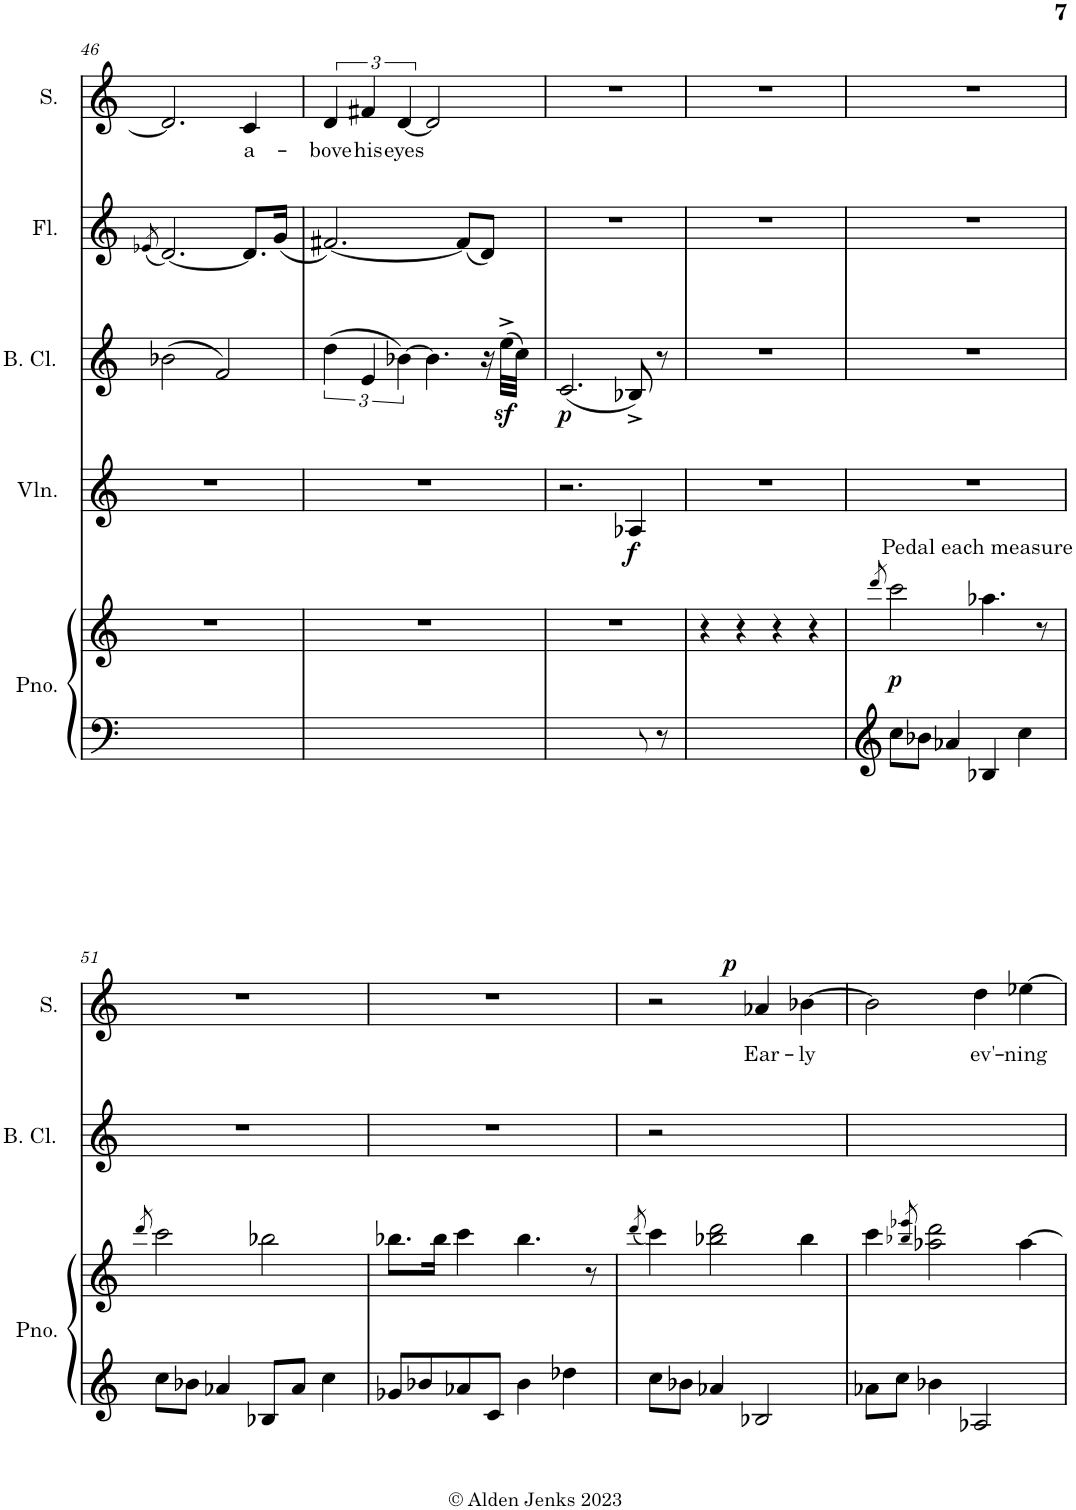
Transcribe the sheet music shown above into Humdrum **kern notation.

**kern	**kern	**dynam	**kern	**dynam	**kern	**text	**dynam	**kern	**kern	**text	**dynam
*part5	*part5	*part5	*part4	*part4	*part3	*part3	*part3	*part2	*part1	*part1	*part1
*staff6	*staff5	*staff5/6	*staff4	*staff4	*staff3	*staff3	*staff3	*staff2	*staff1	*staff1	*staff1
*I"Piano	*	*	*I"Violin	*	*I"Bass Clarinet (Bb)	*	*	*I"Flute	*I"Soprano	*	*
*I'Pno.	*	*	*I'Vln.	*	*I'B. Cl.	*	*	*I'Fl.	*I'S.	*	*
!!LO:PB:g=z
*clefF4	*clefG2	*	*clefG2	*	*clefG2	*	*	*clefG2	*clefG2	*	*
*	*	*	*	*	*Trd8c14	*	*	*	*	*	*
*k[]	*k[]	*	*k[]	*	*k[]	*	*	*k[]	*k[]	*	*
*M4/4	*M4/4	*	*M4/4	*	*M4/4	*	*	*M4/4	*M4/4	*	*
=46	=46	=46	=46	=46	=46	=46	=46	=46	=46	=46	=46
.	.	.	.	.	.	.	.	(8qe-X/	.	.	.
2A-X	1r	.	1r	.	(2b-X\	.	.	[2.d/)	2.d/]	.	.
2E-X	.	.	.	.	2f/)	.	.	.	.	.	.
!	!	!	!	!	!	!	!	!	!	!LO:LY:b	!
.	.	.	.	.	.	.	.	8.d/L]	4c/	a-	.
.	.	.	.	.	.	.	.	(16g/Jk	.	.	.
=47	=47	=47	=47	=47	=47	=47	=47	=47	=47	=47	=47
!	!	!	!	!	!	!	!	!	!	!LO:LY:b	!
6c	1r	.	1r	.	(6dd\	.	.	[2.f#X/)	6d/	-bove	.
!	!	!	!	!	!	!	!	!	!	!LO:LY:b	!
6D	.	.	.	.	6e/	.	.	.	6f#X/	his	.
!	!	!	!	!	!	!	!	!	!	!LO:LY:b	!
6A-X	.	.	.	.	[6b-X\)	.	.	.	[6d/	eyes	.
4.A-	.	.	.	.	4.b-\]	.	.	.	2d/]	.	.
.	.	.	.	.	.	.	.	(8f#/L]	.	.	.
16ryy	.	.	.	.	16r	.	.	8d/J)	.	.	.
32d^LLL	.	.	.	.	(32eez<^\LLL	.	.	.	.	.	.
32B-XJJJ	.	.	.	.	32cc\JJJ)	.	.	.	.	.	.
=48	=48	=48	=48	=48	=48	=48	=48	=48	=48	=48	=48
!	!	!	!	!	!	!	!LO:DY:b	!	!	!	!
2.BB-X	1r	.	2.r	.	(2.c/	.	p	1r	1r	.	.
!	!	!	!	!LO:DY:b	!	!	!	!	!	!	!
8AA-X	.	.	4A-X/	f	8B-X^/)	.	.	.	.	.	.
8r	.	.	.	.	8r	.	.	.	.	.	.
=49	=49	=49	=49	=49	=49	=49	=49	=49	=49	=49	=49
1ryy	4r	.	1r	.	1r	.	.	1r	1r	.	.
.	4r	.	.	.	.	.	.	.	.	.	.
.	4r	.	.	.	.	.	.	.	.	.	.
.	4r	.	.	.	.	.	.	.	.	.	.
=50	=50	=50	=50	=50	=50	=50	=50	=50	=50	=50	=50
.	8qddd/	.	.	.	.	.	.	.	.	.	.
!	!LO:TX:a:t=Pedal each measure	!	!	!	!	!	!	!	!	!	!
!	!	!LO:DY:b	!	!	!	!	!	!	!	!	!
8cc\L	2ccc\	p	1r	.	1r	.	.	1r	1r	.	.
8b-X\J	.	.	.	.	.	.	.	.	.	.	.
4a-X/	.	.	.	.	.	.	.	.	.	.	.
4B-X/	4.aa-X\	.	.	.	.	.	.	.	.	.	.
4cc\	.	.	.	.	.	.	.	.	.	.	.
.	8r	.	.	.	.	.	.	.	.	.	.
!!LO:LB:g=z
=51	=51	=51	=51	=51	=51	=51	=51	=51	=51	=51	=51
.	8qddd/	.	.	.	.	.	.	.	.	.	.
8cc\L	2ccc\	.	1r	.	1r	.	.	1r	1r	.	.
8b-X\J	.	.	.	.	.	.	.	.	.	.	.
4a-X/	.	.	.	.	.	.	.	.	.	.	.
8B-X/L	2bb-X\	.	.	.	.	.	.	.	.	.	.
8a-/J	.	.	.	.	.	.	.	.	.	.	.
4cc\	.	.	.	.	.	.	.	.	.	.	.
=52	=52	=52	=52	=52	=52	=52	=52	=52	=52	=52	=52
8g-X/L	8.bb-X\L	.	1r	.	1r	.	.	1r	1r	.	.
8b-X/	.	.	.	.	.	.	.	.	.	.	.
.	16bb-\Jk	.	.	.	.	.	.	.	.	.	.
8a-X/	4ccc\	.	.	.	.	.	.	.	.	.	.
8c/J	.	.	.	.	.	.	.	.	.	.	.
4b-\	4.bb-\	.	.	.	.	.	.	.	.	.	.
4dd-X\	.	.	.	.	.	.	.	.	.	.	.
.	8r	.	.	.	.	.	.	.	.	.	.
=53	=53	=53	=53	=53	=53	=53	=53	=53	=53	=53	=53
.	(8qddd/	.	.	.	.	.	.	.	.	.	.
8cc\L	4ccc\)	.	1r	.	2r	.	.	1r	2r	.	.
8b-X\J	.	.	.	.	.	.	.	.	.	.	.
4a-X/	2bb-X\ 2ddd\	.	.	.	.	.	.	.	.	.	.
!	!	!	!	!	!	!LO:LY:b	!	!	!	!LO:LY:b	!LO:DY:a
2B-X/	.	.	.	.	4a-X	Ear-	.	.	4a-X/	Ear-	p
!	!	!	!	!	!	!LO:LY:b	!	!	!	!LO:LY:b	!
.	4bb-\	.	.	.	4b-X	-ly	.	.	[4b-X\	-ly	.
=54	=54	=54	=54	=54	=54	=54	=54	=54	=54	=54	=54
8a-X\L	4ccc\	.	1r	.	2b-	.	.	1r	2b-\]	.	.
8cc\J	.	.	.	.	.	.	.	.	.	.	.
.	8qbb-X/ 8qeee-X/	.	.	.	.	.	.	.	.	.	.
4b-X\	2aa-X\ 2ddd\	.	.	.	.	.	.	.	.	.	.
!	!	!	!	!	!	!LO:LY:b	!	!	!	!LO:LY:b	!
2A-X/	.	.	.	.	4dd	ev'-	.	.	4dd\	ev'-	.
!	!	!	!	!	!	!LO:LY:b	!	!	!	!LO:LY:b	!
.	[4aa-\	.	.	.	4ee-X	-ning	.	.	[4ee-X\	-ning	.
=	=	=	=	=	=	=	=	=	=	=	=
*-	*-	*-	*-	*-	*-	*-	*-	*-	*-	*-	*-
